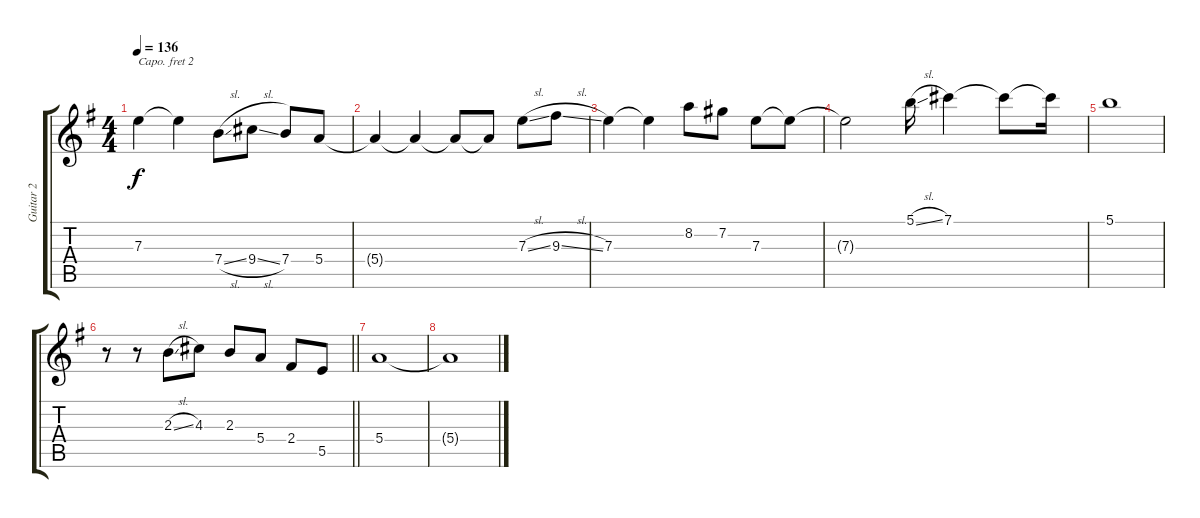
\track ("Guitar 2" "Guitar 2") {instrument acousticguitarnylon}
\staff {score tabs}
\capo 2
\tuning (E4 B3 G3 D3 A2 E2) {hide}
\ts (4 4)
\tempo 136
\clef g2
\ks g
7.3.4{dy f} 7.3{t}.4 7.4{sl}.8 9.4{sl}.8 7.4.8 5.4.8 |
5.4{t}.4 5.4{t}.4 5.4{t}.8 5.4{t}.8 7.3{sl}.8 9.3{sl}.8 |
7.3.4 7.3{t}.4 8.2.8 7.2.8 7.3.8 7.3{t}.8 |
7.3{t}.2 5.1{sl}.16 7.1.4 7.1{t}.8 7.1{t}.16 |
5.1.1 |
\barLineRight lightlight
r.8 r.8 2.3{sl}.8 4.3.8 2.3.8 5.4.8 2.4.8 5.5.8 |
\section ("" "")
5.4.1 |
5.4{t}.1
